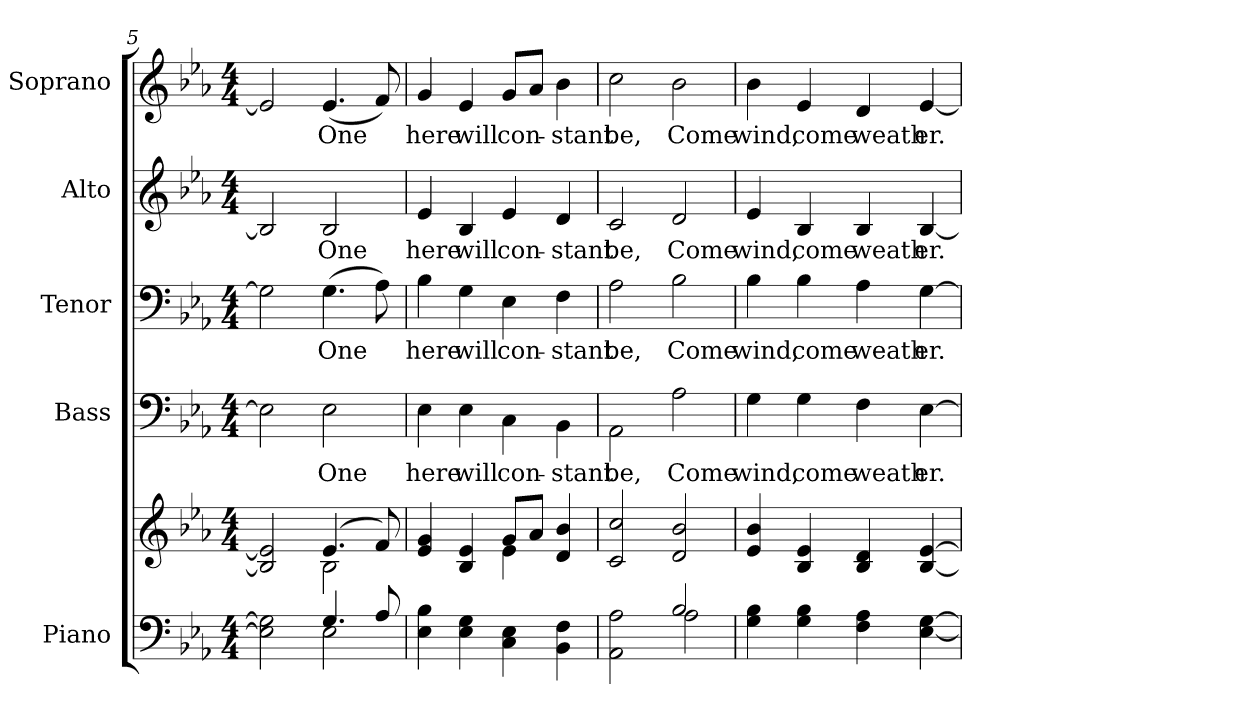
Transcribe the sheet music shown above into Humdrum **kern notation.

**kern	**kern	**kern	**text	**kern	**text	**kern	**text	**kern	**text
*part5	*part5	*part4	*part4	*part3	*part3	*part2	*part2	*part1	*part1
*staff6	*staff5	*staff4	*staff4	*staff3	*staff3	*staff2	*staff2	*staff1	*staff1
*I"Piano	*	*I"Bass	*	*I"Tenor	*	*I"Alto	*	*I"Soprano	*
*I'Pno.	*	*I'B.	*	*I'T.	*	*I'A.	*	*I'S.	*
*clefF4	*clefG2	*clefF4	*	*clefF4	*	*clefG2	*	*clefG2	*
*k[b-e-a-]	*k[b-e-a-]	*k[b-e-a-]	*	*k[b-e-a-]	*	*k[b-e-a-]	*	*k[b-e-a-]	*
*E-:	*E-:	*E-:	*	*E-:	*	*E-:	*	*E-:	*
*M4/4	*M4/4	*M4/4	*	*M4/4	*	*M4/4	*	*M4/4	*
=5	=5	=5	=5	=5	=5	=5	=5	=5	=5
*^	*^	*	*	*	*	*	*	*	*
2E-i\] 2Gi]	2ryy	2B-i/] 2e-i]	2ryy	2E-i\]	.	2Gi\]	.	2B-i/]	.	2e-i/]	.
!	!	!	!	!	!LO:LY:b:color=#000000	!	!	!	!	!	!
!	!	!	!	!	!	!	!LO:LY:b:color=#000000	!	!	!	!
!	!	!	!	!	!	!	!	!	!LO:LY:b:color=#000000	!	!
!	!	!	!	!	!	!	!	!	!	!	!LO:LY:b:color=#000000
4.Gi/	2E-i\	(4.e-i/	2B-i\	2E-i\	One	(4.Gi\	One	2B-i/	One	(4.e-i/	One
8A-i/	.	8fi/)	.	.	.	8A-i\)	.	.	.	8fi/)	.
*v	*v	*	*	*	*	*	*	*	*	*	*
!!LO:PB:g=z
=6	=6	=6	=6	=6	=6	=6	=6	=6	=6	=6
!	!	!	!	!LO:LY:b:color=#000000	!	!	!	!	!	!
!	!	!	!	!	!	!LO:LY:b:color=#000000	!	!	!	!
!	!	!	!	!	!	!	!	!LO:LY:b:color=#000000	!	!
!	!	!	!	!	!	!	!	!	!	!LO:LY:b:color=#000000
4E-i\ 4B-i	4e-i/ 4gi	2ryy	4E-i\	here	4B-i\	here	4e-i/	here	4gi/	here
!	!	!	!	!LO:LY:b:color=#000000	!	!	!	!	!	!
!	!	!	!	!	!	!LO:LY:b:color=#000000	!	!	!	!
!	!	!	!	!	!	!	!	!LO:LY:b:color=#000000	!	!
!	!	!	!	!	!	!	!	!	!	!LO:LY:b:color=#000000
4E-i\ 4Gi	4B-i/ 4e-i	.	4E-i\	will	4Gi\	will	4B-i/	will	4e-i/	will
!	!	!	!	!LO:LY:b:color=#000000	!	!	!	!	!	!
!	!	!	!	!	!	!LO:LY:b:color=#000000	!	!	!	!
!	!	!	!	!	!	!	!	!LO:LY:b:color=#000000	!	!
!	!	!	!	!	!	!	!	!	!	!LO:LY:b:color=#000000
4Ci\ 4E-i	8gi/L	4e-i\	4Ci\	con-	4E-i\	con-	4e-i/	con-	8gi/L	con-
.	8a-i/J	.	.	.	.	.	.	.	8a-i/J	.
!	!	!	!	!LO:LY:b:color=#000000	!	!	!	!	!	!
!	!	!	!	!	!	!LO:LY:b:color=#000000	!	!	!	!
!	!	!	!	!	!	!	!	!LO:LY:b:color=#000000	!	!
!	!	!	!	!	!	!	!	!	!	!LO:LY:b:color=#000000
4BB-i\ 4Fi	4di/ 4b-i	4ryy	4BB-i\	-stant	4Fi\	-stant	4di/	-stant	4b-i\	-stant
*	*v	*v	*	*	*	*	*	*	*	*
=7	=7	=7	=7	=7	=7	=7	=7	=7	=7
*^	*	*	*	*	*	*	*	*	*
*	*	*^	*	*	*	*	*	*	*	*
!	!	!	!	!	!LO:LY:b:color=#000000	!	!	!	!	!	!
*	*	*v	*v	*	*	*	*	*	*	*	*
*	*	*^	*	*	*	*	*	*	*	*
!	!	!	!	!	!	!	!LO:LY:b:color=#000000	!	!	!	!
*	*	*v	*v	*	*	*	*	*	*	*	*
*	*	*^	*	*	*	*	*	*	*	*
!	!	!	!	!	!	!	!	!	!LO:LY:b:color=#000000	!	!
*	*	*v	*v	*	*	*	*	*	*	*	*
*	*	*^	*	*	*	*	*	*	*	*
!	!	!	!	!	!	!	!	!	!	!	!LO:LY:b:color=#000000
*	*	*v	*v	*	*	*	*	*	*	*	*
2AA-i\ 2A-i	2ryy	2ci/ 2cci	2AA-i\	be,	2A-i\	be,	2ci/	be,	2cci\	be,
!	!	!	!	!LO:LY:b:color=#000000	!	!	!	!	!	!
!	!	!	!	!	!	!LO:LY:b:color=#000000	!	!	!	!
!	!	!	!	!	!	!	!	!LO:LY:b:color=#000000	!	!
!	!	!	!	!	!	!	!	!	!	!LO:LY:b:color=#000000
2B-i/	2A-i\	2di/ 2b-i	2A-i\	Come	2B-i\	Come	2di/	Come	2b-i\	Come
*v	*v	*	*	*	*	*	*	*	*	*
!!LO:PB:g=z
=8	=8	=8	=8	=8	=8	=8	=8	=8	=8
*^	*	*	*	*	*	*	*	*	*
!	!	!	!	!LO:LY:b:color=#000000	!	!	!	!	!	!
*v	*v	*	*	*	*	*	*	*	*	*
*^	*	*	*	*	*	*	*	*	*
!	!	!	!	!	!	!LO:LY:b:color=#000000	!	!	!	!
*v	*v	*	*	*	*	*	*	*	*	*
*^	*	*	*	*	*	*	*	*	*
!	!	!	!	!	!	!	!	!LO:LY:b:color=#000000	!	!
*v	*v	*	*	*	*	*	*	*	*	*
*^	*	*	*	*	*	*	*	*	*
!	!	!	!	!	!	!	!	!	!	!LO:LY:b:color=#000000
*v	*v	*	*	*	*	*	*	*	*	*
4Gi\ 4B-i	4e-i/ 4b-i	4Gi\	wind,	4B-i\	wind,	4e-i/	wind,	4b-i\	wind,
!	!	!	!LO:LY:b:color=#000000	!	!	!	!	!	!
!	!	!	!	!	!LO:LY:b:color=#000000	!	!	!	!
!	!	!	!	!	!	!	!LO:LY:b:color=#000000	!	!
!	!	!	!	!	!	!	!	!	!LO:LY:b:color=#000000
4Gi\ 4B-i	4B-i/ 4e-i	4Gi\	come	4B-i\	come	4B-i/	come	4e-i/	come
!	!	!	!LO:LY:b:color=#000000	!	!	!	!	!	!
!	!	!	!	!	!LO:LY:b:color=#000000	!	!	!	!
!	!	!	!	!	!	!	!LO:LY:b:color=#000000	!	!
!	!	!	!	!	!	!	!	!	!LO:LY:b:color=#000000
4Fi\ 4A-i	4B-i/ 4di	4Fi\	weath	4A-i\	weath	4B-i/	weath	4di/	weath
!	!	!	!LO:LY:b:color=#000000	!	!	!	!	!	!
!	!	!	!	!	!LO:LY:b:color=#000000	!	!	!	!
!	!	!	!	!	!	!	!LO:LY:b:color=#000000	!	!
!	!	!	!	!	!	!	!	!	!LO:LY:b:color=#000000
[<4E-i\ [>4Gi	[<4B-i/ [>4e-i	[>4E-i\	er.	[>4Gi\	er.	[<4B-i/	er.	[<4e-i/	er.
=	=	=	=	=	=	=	=	=	=
*-	*-	*-	*-	*-	*-	*-	*-	*-	*-
